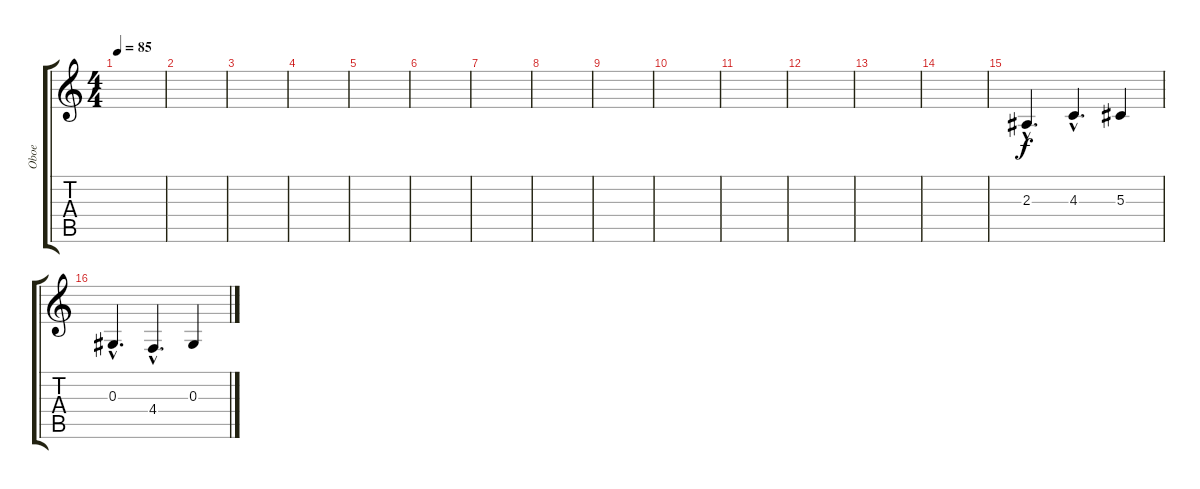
\track ("Oboe" "Oboe") {instrument oboe}
\staff {score tabs}
\tuning (Db4 Db4 Ab3 Db3 Ab2 Db2) {hide}
\ts (4 4)
\tempo 85
\clef g2
\ks c
|
|
|
|
|
|
|
|
|
|
|
|
|
|
2.3{hac}.4{d} 4.3{hac}.4{d} 5.3.4 |
0.3{hac}.4{d} 4.4{hac}.4{d} 0.3.4
